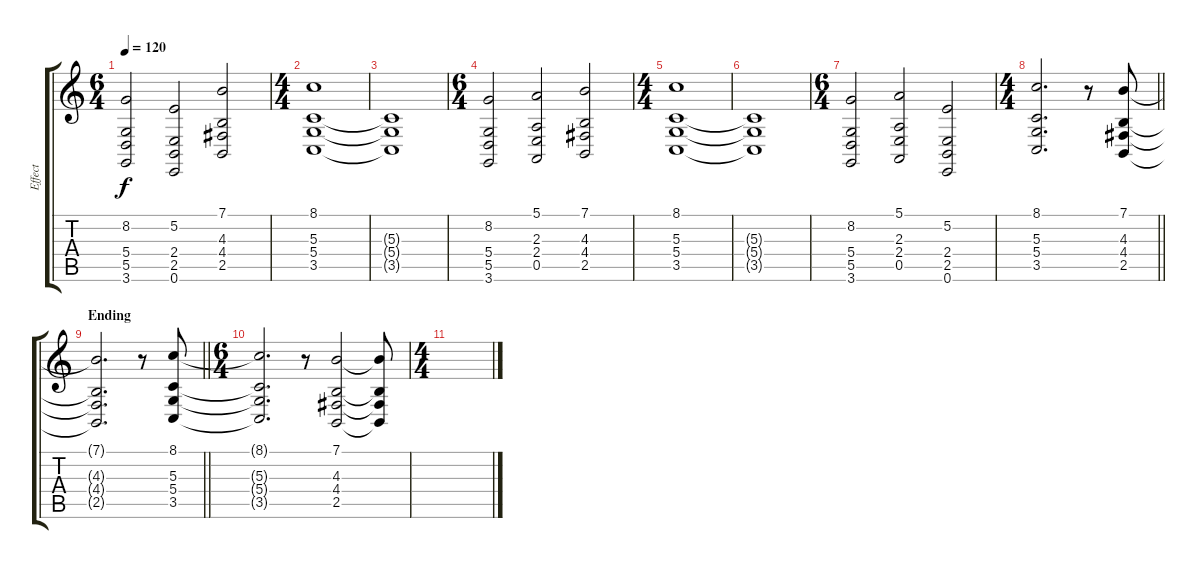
\track ("Effect" "Effect") {instrument fx6goblins}
\staff {score tabs}
\tuning (E4 B3 G3 D3 A2 E2) {hide}
\ts (6 4)
\tempo 120
\clef g2
\ks c
(8.2 5.4 5.5 3.6).2{dy f volume 10} (5.2 2.4 2.5 0.6).2 (7.1 4.3 4.4 2.5).2 |
\ts (4 4)
(8.1 5.3 5.4 3.5).1{volume 16} |
(5.3{t} 5.4{t} 3.5{t}).1 |
\ts (6 4)
(8.2 5.4 5.5 3.6).2{volume 10} (5.1 2.3 2.4 0.5).2 (7.1 4.3 4.4 2.5).2 |
\ts (4 4)
(8.1 5.3 5.4 3.5).1{volume 16} |
(5.3{t} 5.4{t} 3.5{t}).1 |
\ts (6 4)
(8.2 5.4 5.5 3.6).2{volume 10} (5.1 2.3 2.4 0.5).2 (5.2 2.4 2.5 0.6).2 |
\ts (4 4)
\barLineRight lightlight
(8.1 5.3 5.4 3.5).2{d volume 16} r.8 (7.1 4.3 4.4 2.5).8 |
\section ("" "Ending")
\barLineRight lightlight
(7.1{t} 4.3{t} 4.4{t} 2.5{t}).2{d} r.8 (8.1 5.3 5.4 3.5).8 |
\ts (6 4)
(8.1{t} 5.3{t} 5.4{t} 3.5{t}).2{d} r.8 (7.1 4.3 4.4 2.5).2 (7.1{t} 4.3{t} 4.4{t} 2.5{t}).8 |
\ts (4 4)
